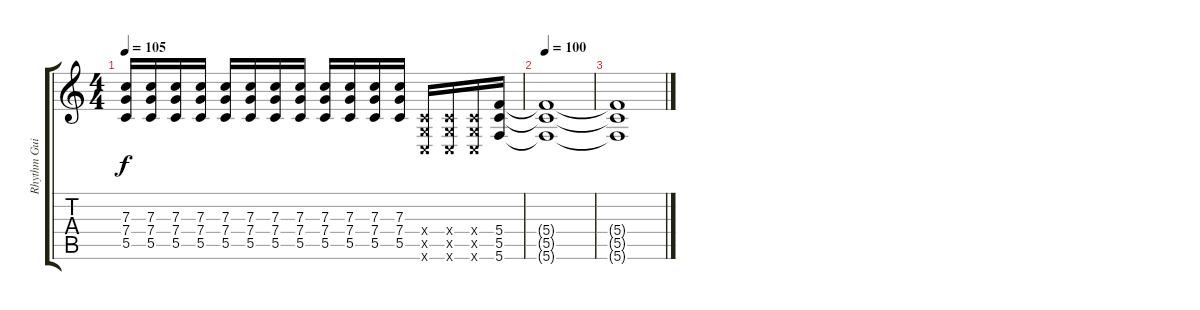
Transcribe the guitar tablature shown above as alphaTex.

\track ("Rhythm Guitar - Omar Espinoza" "Rhythm Gui") {instrument overdrivenguitar}
\staff {score tabs}
\tuning (D4 A3 F3 C3 G2 C2) {hide}
\ts (4 4)
\tempo 105
\clef g2
\ks c
(7.3 7.4 5.5).16{dy f} (7.3 7.4 5.5).16 (7.3 7.4 5.5).16 (7.3 7.4 5.5).16 (7.3 7.4 5.5).16 (7.3 7.4 5.5).16 (7.3 7.4 5.5).16 (7.3 7.4 5.5).16 (7.3 7.4 5.5).16 (7.3 7.4 5.5).16 (7.3 7.4 5.5).16 (7.3 7.4 5.5).16 (0.4{x} 0.5{x} 0.6{x}).16 (0.4{x} 0.5{x} 0.6{x}).16 (0.4{x} 0.5{x} 0.6{x}).16 (5.4 5.5 5.6).16 |
\tempo 100
(5.4{t} 5.5{t} 5.6{t}).1 |
(5.4{t} 5.5{t} 5.6{t}).1
